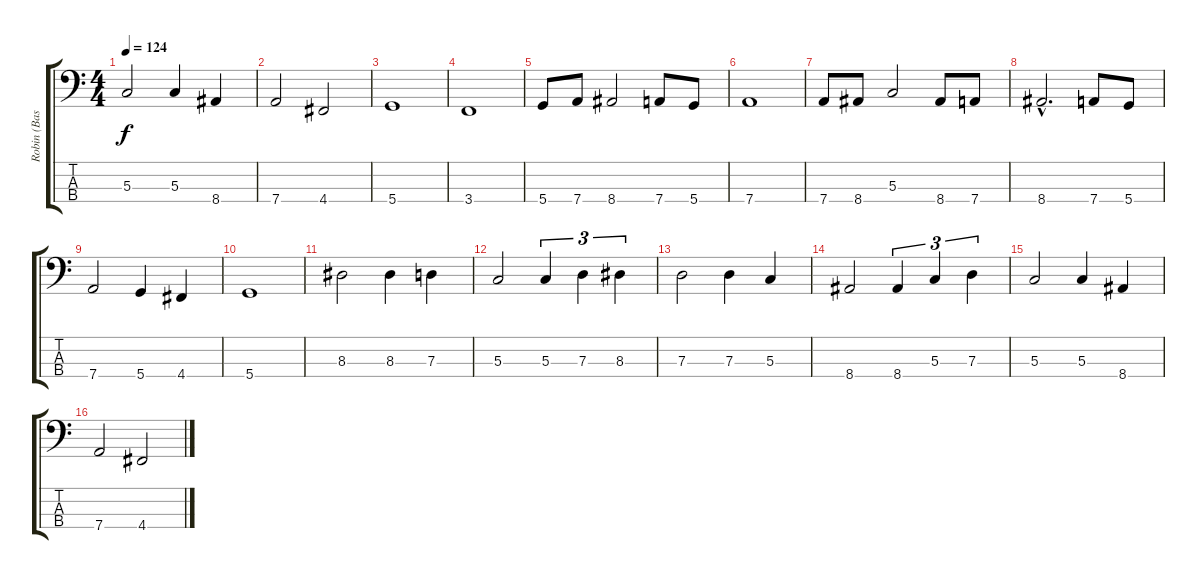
\track ("Robin (Bass)" "Robin (Bas") {instrument electricbasspick}
\staff {score tabs}
\tuning (F2 C2 G1 D1) {hide}
\ts (4 4)
\tempo 124
\clef f4
\ks c
5.3.2{dy f} 5.3.4 8.4.4 |
7.4.2 4.4.2 |
5.4.1 |
3.4.1 |
5.4.8 7.4.8 8.4.2 7.4.8 5.4.8 |
7.4.1 |
7.4.8 8.4.8 5.3.2 8.4.8 7.4.8 |
8.4{hac}.2{d} 7.4.8 5.4.8 |
7.4.2 5.4.4 4.4.4 |
5.4.1 |
8.3.2 8.3.4 7.3.4 |
5.3.2 5.3.4{tu (3 2)} 7.3.4{tu (3 2)} 8.3.4{tu (3 2)} |
7.3.2 7.3.4 5.3.4 |
8.4.2 8.4.4{tu (3 2)} 5.3.4{tu (3 2)} 7.3.4{tu (3 2)} |
5.3.2 5.3.4 8.4.4 |
7.4.2 4.4.2
